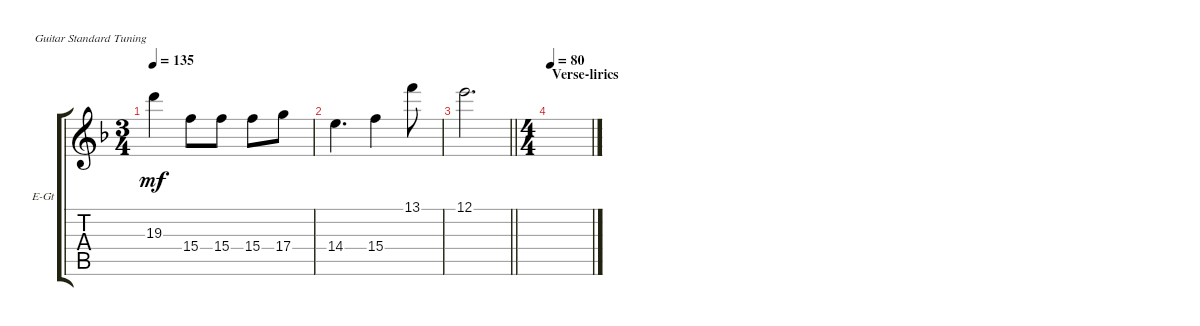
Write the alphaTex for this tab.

\bracketExtendMode groupsimilarinstruments
\firstSystemTrackNameOrientation horizontal
\otherSystemsTrackNameOrientation horizontal
\track ("guitar solo R (Artur Potemkin)" "E-Gt") {instrument electricguitarclean}
\staff {score tabs}
\tuning (E4 B3 G3 D3 A2 E2)
\ts (3 4)
\tempo 135
\clef g2
\scale
0.333333
\ks dminor
19.3.4{dy mf} 15.4.8 15.4.8 15.4.8 17.4.8 |
\scale
0.333333 14.4.4{d} 15.4.4 13.1.8 |
\scale
0.333333
\barLineRight lightlight
12.1.2{d} |
\ts (4 4)
\beaming (8 2 2 2 2)
\section ("" "Verse-lirics")
\tempo 80
\scale
0.487395 |
\scale
0.256303 |
\scale
0.256303 |
\scale
0.333333 |
\scale
0.333333 |
\scale
0.333333 |
\scale
0.333333 |
\scale
0.333333 |
\scale
0.333333 |
\scale
0.333333 |
\scale
0.333333 |
\scale
0.333333 |
\scale
0.333333
